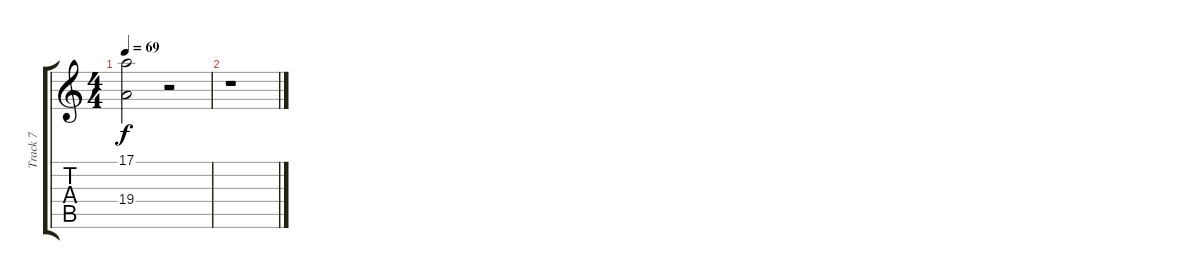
\track ("Track 7" "Track 7") {instrument stringensemble1}
\staff {score tabs}
\tuning (E4 B3 G3 D3 A2 E2) {hide}
\ts (4 4)
\tempo 69
\clef g2
\ks c
(17.1 19.4).2{dy f} r.2 |
r.1
